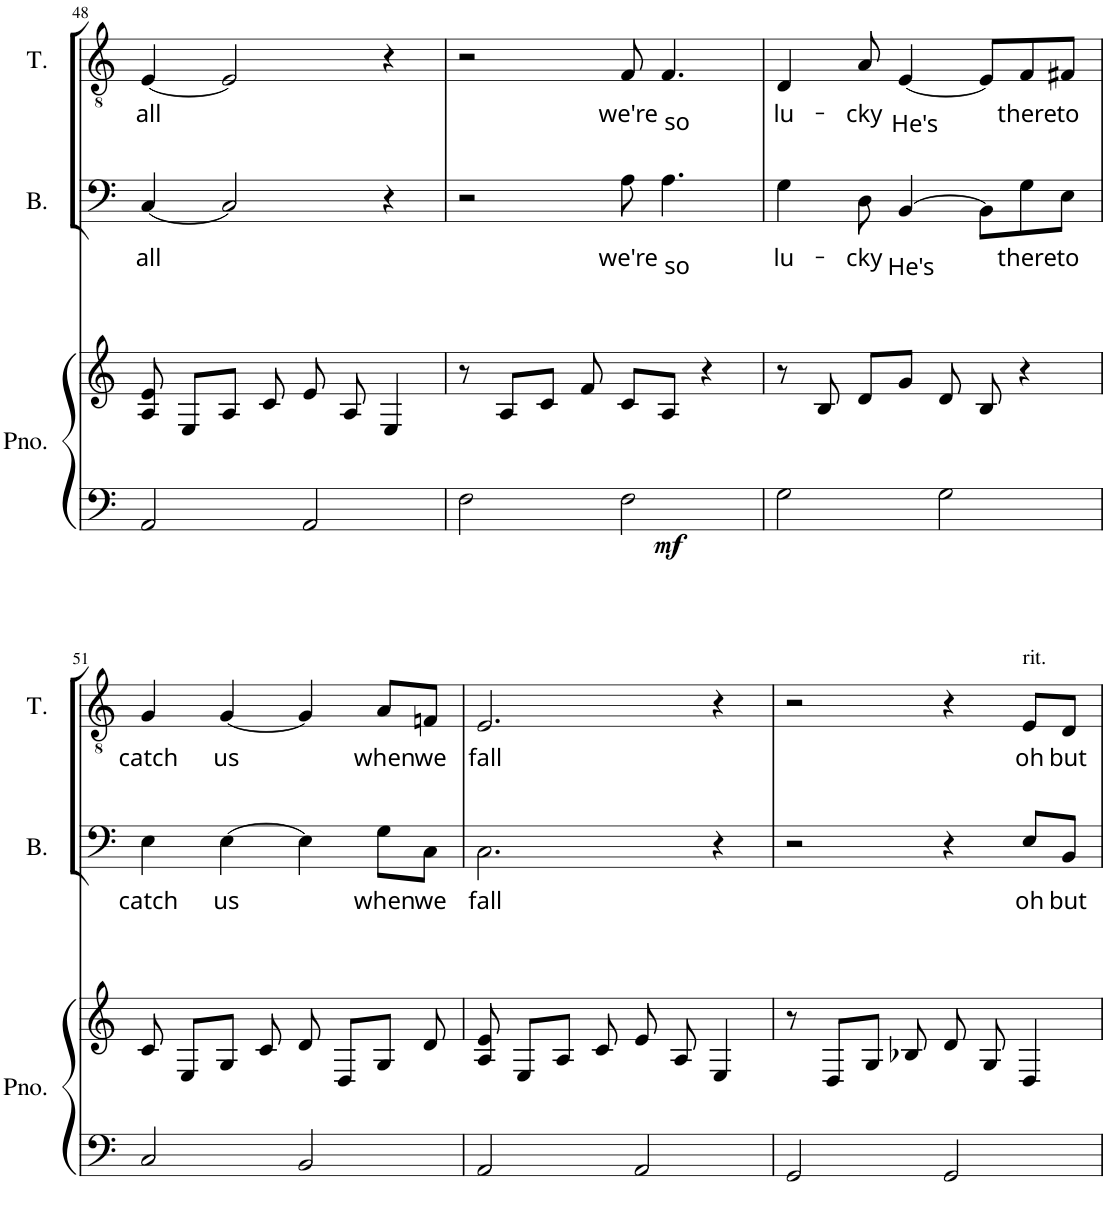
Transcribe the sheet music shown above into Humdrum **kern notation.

**kern	**kern	**dynam	**kern	**text	**kern	**text
*part3	*part3	*part3	*part2	*part2	*part1	*part1
*staff4	*staff3	*staff3/4	*staff2	*staff2	*staff1	*staff1
*I"Piano	*	*	*I"Bass	*	*I"Tenor	*
*I'Pno.	*	*	*I'B.	*	*I'T.	*
!!LO:PB:g=z
*clefF4	*clefG2	*	*clefF4	*	*clefGv2	*
*	*	*	*	*	*Trd-7c-12	*
*k[]	*k[]	*	*k[]	*	*k[]	*
*M4/4	*M4/4	*	*M4/4	*	*M4/4	*
=48	=48	=48	=48	=48	=48	=48
!	!	!	!	!LO:LY:b	!	!LO:LY:b
2AA/	8A/ 8e/	.	[4C/	all	[4E/	all
.	8E/L	.	.	.	.	.
.	8A/J	.	2C/]	.	2E/]	.
.	8c/	.	.	.	.	.
2AA/	8e/	.	.	.	.	.
.	8A/	.	.	.	.	.
.	4E/	.	4r	.	4r	.
=49	=49	=49	=49	=49	=49	=49
2F\	8r	.	2r	.	2r	.
.	8A/L	.	.	.	.	.
.	8c/J	.	.	.	.	.
.	8f/	.	.	.	.	.
!	!	!	!	!LO:LY:b	!	!LO:LY:b
2F\	8c/L	.	8A\	we're	8F/	we're
!	!	!LO:DY:b	!	!LO:LY:b	!	!LO:LY:b
.	8A/J	mf	4.A\	so	4.F/	so
.	4r	.	.	.	.	.
=50	=50	=50	=50	=50	=50	=50
!	!	!	!	!LO:LY:b	!	!LO:LY:b
2G\	8r	.	4G\	lu-	4D/	lu-
.	8B/	.	.	.	.	.
!	!	!	!	!LO:LY:b	!	!LO:LY:b
.	8d/L	.	8D\	-cky	8A/	-cky
!	!	!	!	!LO:LY:b	!	!LO:LY:b
.	8g/J	.	[4BB/	He's	[4E/	He's
2G\	8d/	.	.	.	.	.
.	8B/	.	8BB\L]	.	8E/L]	.
!	!	!	!	!LO:LY:b	!	!LO:LY:b
.	4r	.	8G\	there	8F/	there
!	!	!	!	!LO:LY:b	!	!LO:LY:b
.	.	.	8E\J	to	8F#X/J	to
!!LO:LB:g=z
=51	=51	=51	=51	=51	=51	=51
!	!	!	!	!LO:LY:b	!	!LO:LY:b
2C/	8c/	.	4E\	catch	4G/	catch
.	8E/L	.	.	.	.	.
!	!	!	!	!LO:LY:b	!	!LO:LY:b
.	8G/J	.	[4E\	us	[4G/	us
.	8c/	.	.	.	.	.
2BB/	8d/	.	4E\]	.	4G/]	.
.	8D/L	.	.	.	.	.
!	!	!	!	!LO:LY:b	!	!LO:LY:b
.	8G/J	.	8G\L	when	8A/L	when
!	!	!	!	!LO:LY:b	!	!LO:LY:b
.	8d/	.	8C\J	we	8Fn/J	we
=52	=52	=52	=52	=52	=52	=52
!	!	!	!	!LO:LY:b	!	!LO:LY:b
2AA/	8A/ 8e/	.	2.C\	fall	2.E/	fall
.	8E/L	.	.	.	.	.
.	8A/J	.	.	.	.	.
.	8c/	.	.	.	.	.
2AA/	8e/	.	.	.	.	.
.	8A/	.	.	.	.	.
.	4E/	.	4r	.	4r	.
=53	=53	=53	=53	=53	=53	=53
2GG/	8r	.	2r	.	2r	.
.	8D/L	.	.	.	.	.
.	8G/J	.	.	.	.	.
.	8B-X/	.	.	.	.	.
2GG/	8d/	.	4r	.	4r	.
.	8G/	.	.	.	.	.
!	!	!	!	!	!LO:TX:a:t=rit.	!
!	!	!	!	!LO:LY:b	!	!LO:LY:b
.	4D/	.	8E/L	oh	8E/L	oh
!	!	!	!	!LO:LY:b	!	!LO:LY:b
.	.	.	8BB/J	but	8D/J	but
=	=	=	=	=	=	=
*-	*-	*-	*-	*-	*-	*-
